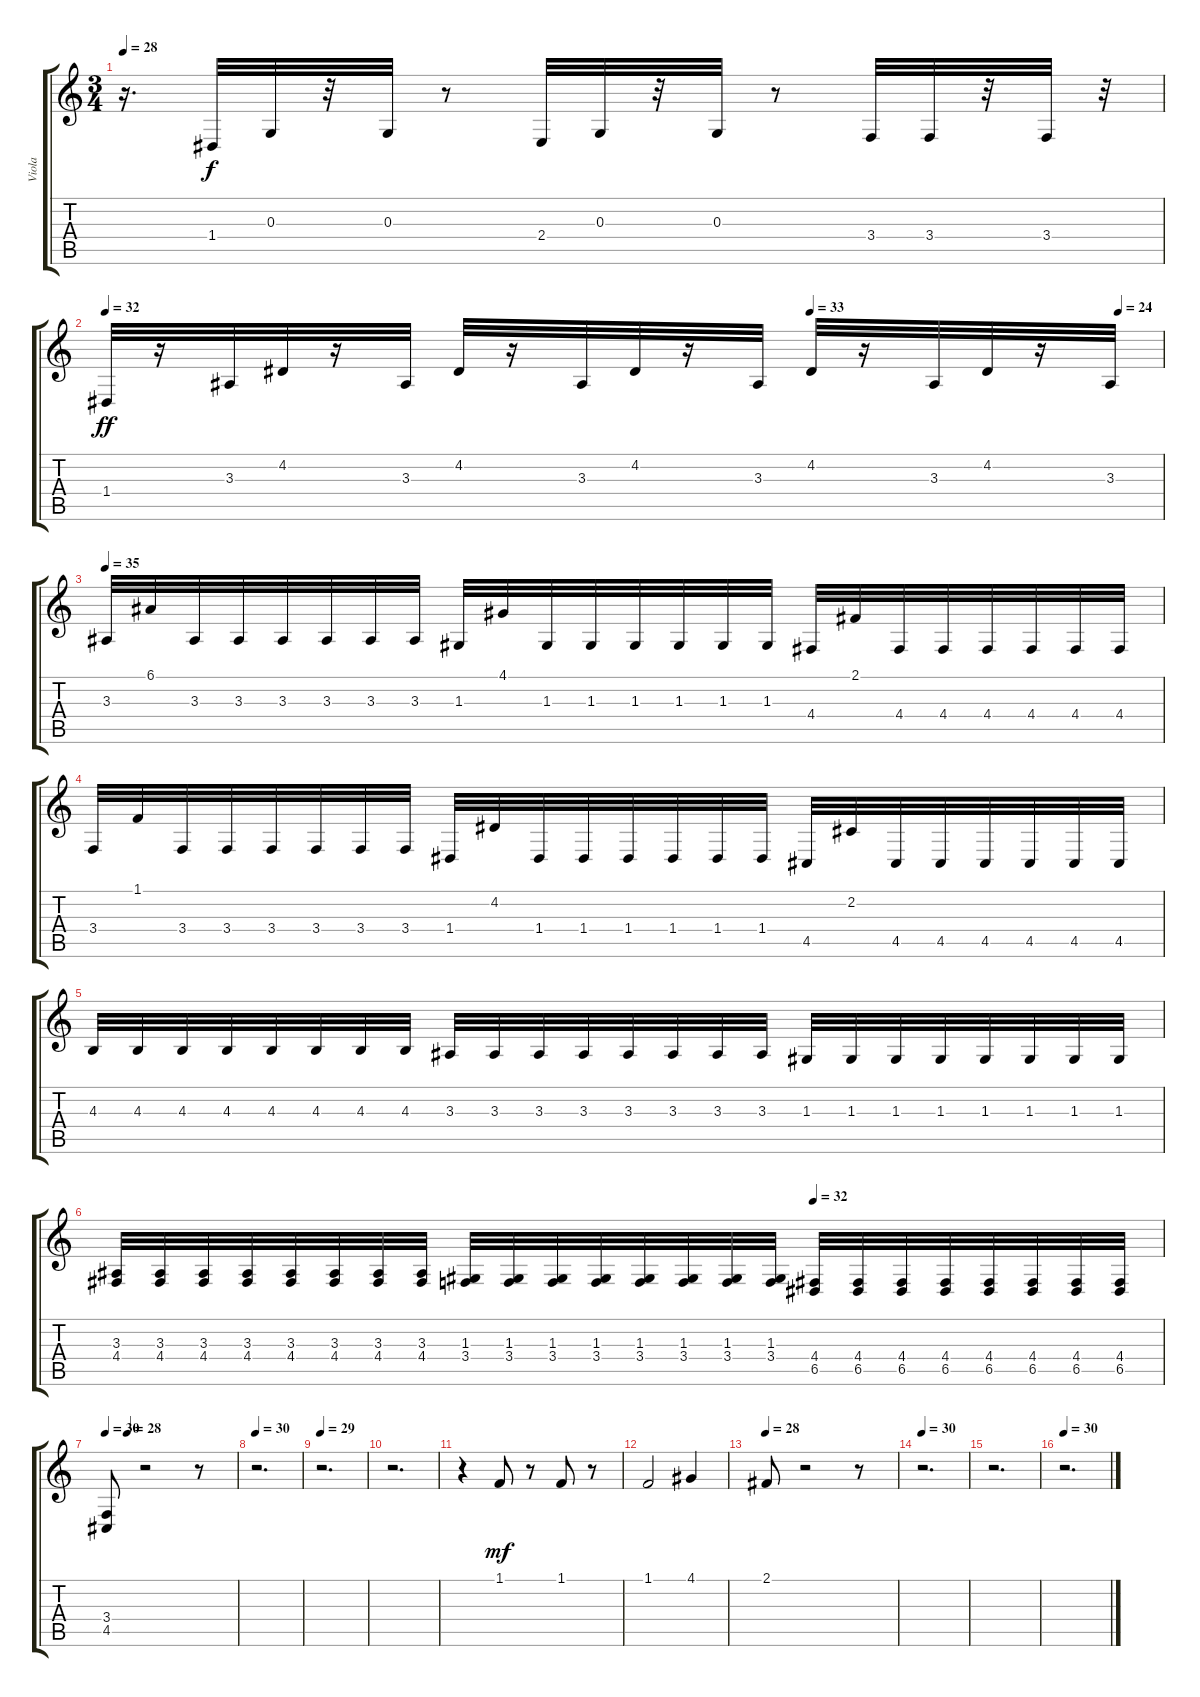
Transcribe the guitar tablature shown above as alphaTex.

\track ("Viola" "Viola") {instrument viola}
\staff {score tabs}
\tuning (E4 B3 G3 D3 A2 E2) {hide}
\ts (3 4)
\tempo 28
\clef g2
\ks c
r.16{d dy mp} 1.4.32{dy f} 0.3.32 r.32 0.3.32 r.8 2.4.32 0.3.32 r.32 0.3.32 r.8 3.4.32 3.4.32 r.32 3.4.32 r.32 |
\tempo 32
\tempo (33 0.6666666666666666)
\tempo (24 0.9583333333333334)
1.4.32{dy ff} r.16 3.3.32 4.2.32 r.16 3.3.32 4.2.32 r.16 3.3.32 4.2.32 r.16 3.3.32 4.2.32 r.16 3.3.32 4.2.32 r.16 3.3.32 |
\tempo 35
3.3.32 6.1.32 3.3.32 3.3.32 3.3.32 3.3.32 3.3.32 3.3.32 1.3.32 4.1.32 1.3.32 1.3.32 1.3.32 1.3.32 1.3.32 1.3.32 4.4.32 2.1.32 4.4.32 4.4.32 4.4.32 4.4.32 4.4.32 4.4.32 |
3.4.32 1.1.32 3.4.32 3.4.32 3.4.32 3.4.32 3.4.32 3.4.32 1.4.32 4.2.32 1.4.32 1.4.32 1.4.32 1.4.32 1.4.32 1.4.32 4.5.32 2.2.32 4.5.32 4.5.32 4.5.32 4.5.32 4.5.32 4.5.32 |
4.3.32 4.3.32 4.3.32 4.3.32 4.3.32 4.3.32 4.3.32 4.3.32 3.3.32 3.3.32 3.3.32 3.3.32 3.3.32 3.3.32 3.3.32 3.3.32 1.3.32 1.3.32 1.3.32 1.3.32 1.3.32 1.3.32 1.3.32 1.3.32 |
\tempo (32 0.6666666666666666)
(3.3 4.4).32 (3.3 4.4).32 (3.3 4.4).32 (3.3 4.4).32 (3.3 4.4).32 (3.3 4.4).32 (3.3 4.4).32 (3.3 4.4).32 (1.3 3.4).32 (1.3 3.4).32 (1.3 3.4).32 (1.3 3.4).32 (1.3 3.4).32 (1.3 3.4).32 (1.3 3.4).32 (1.3 3.4).32 (4.4 6.5).32 (4.4 6.5).32 (4.4 6.5).32 (4.4 6.5).32 (4.4 6.5).32 (4.4 6.5).32 (4.4 6.5).32 (4.4 6.5).32 |
\tempo 30
\tempo (28 0.16666666666666666)
(3.4 4.5).8 r.2 r.8 |
\tempo 30
r.2{d} |
\tempo 29
r.2{d} |
r.2{d} |
r.4 1.1.8{dy mf} r.8 1.1.8 r.8 |
1.1.2 4.1.4 |
\tempo 28
2.1.8 r.2 r.8 |
\tempo 30
r.2{d} |
r.2{d} |
\tempo 30
r.2{d}
